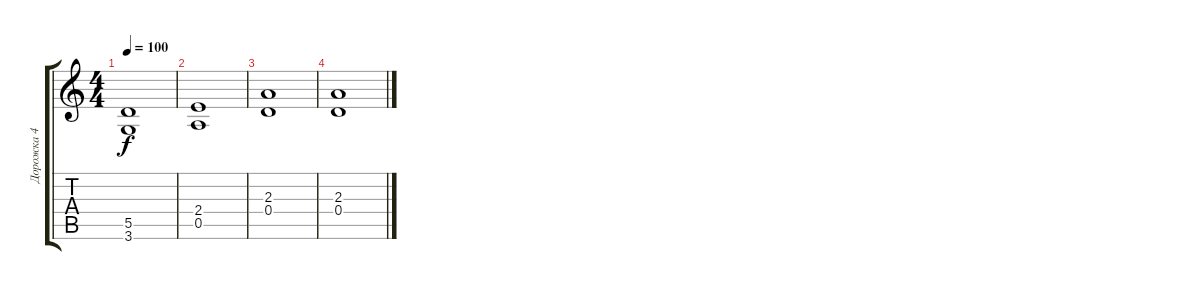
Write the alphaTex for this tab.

\track ("Дорожка 4" "Дорожка 4") {instrument distortionguitar}
\staff {score tabs}
\tuning (E4 B3 G3 D3 A2 E2) {hide}
\ts (4 4)
\tempo 100
\clef g2
\ks c
(5.5 3.6).1{dy f} |
(2.4 0.5).1 |
(2.3 0.4).1 |
(2.3 0.4).1
